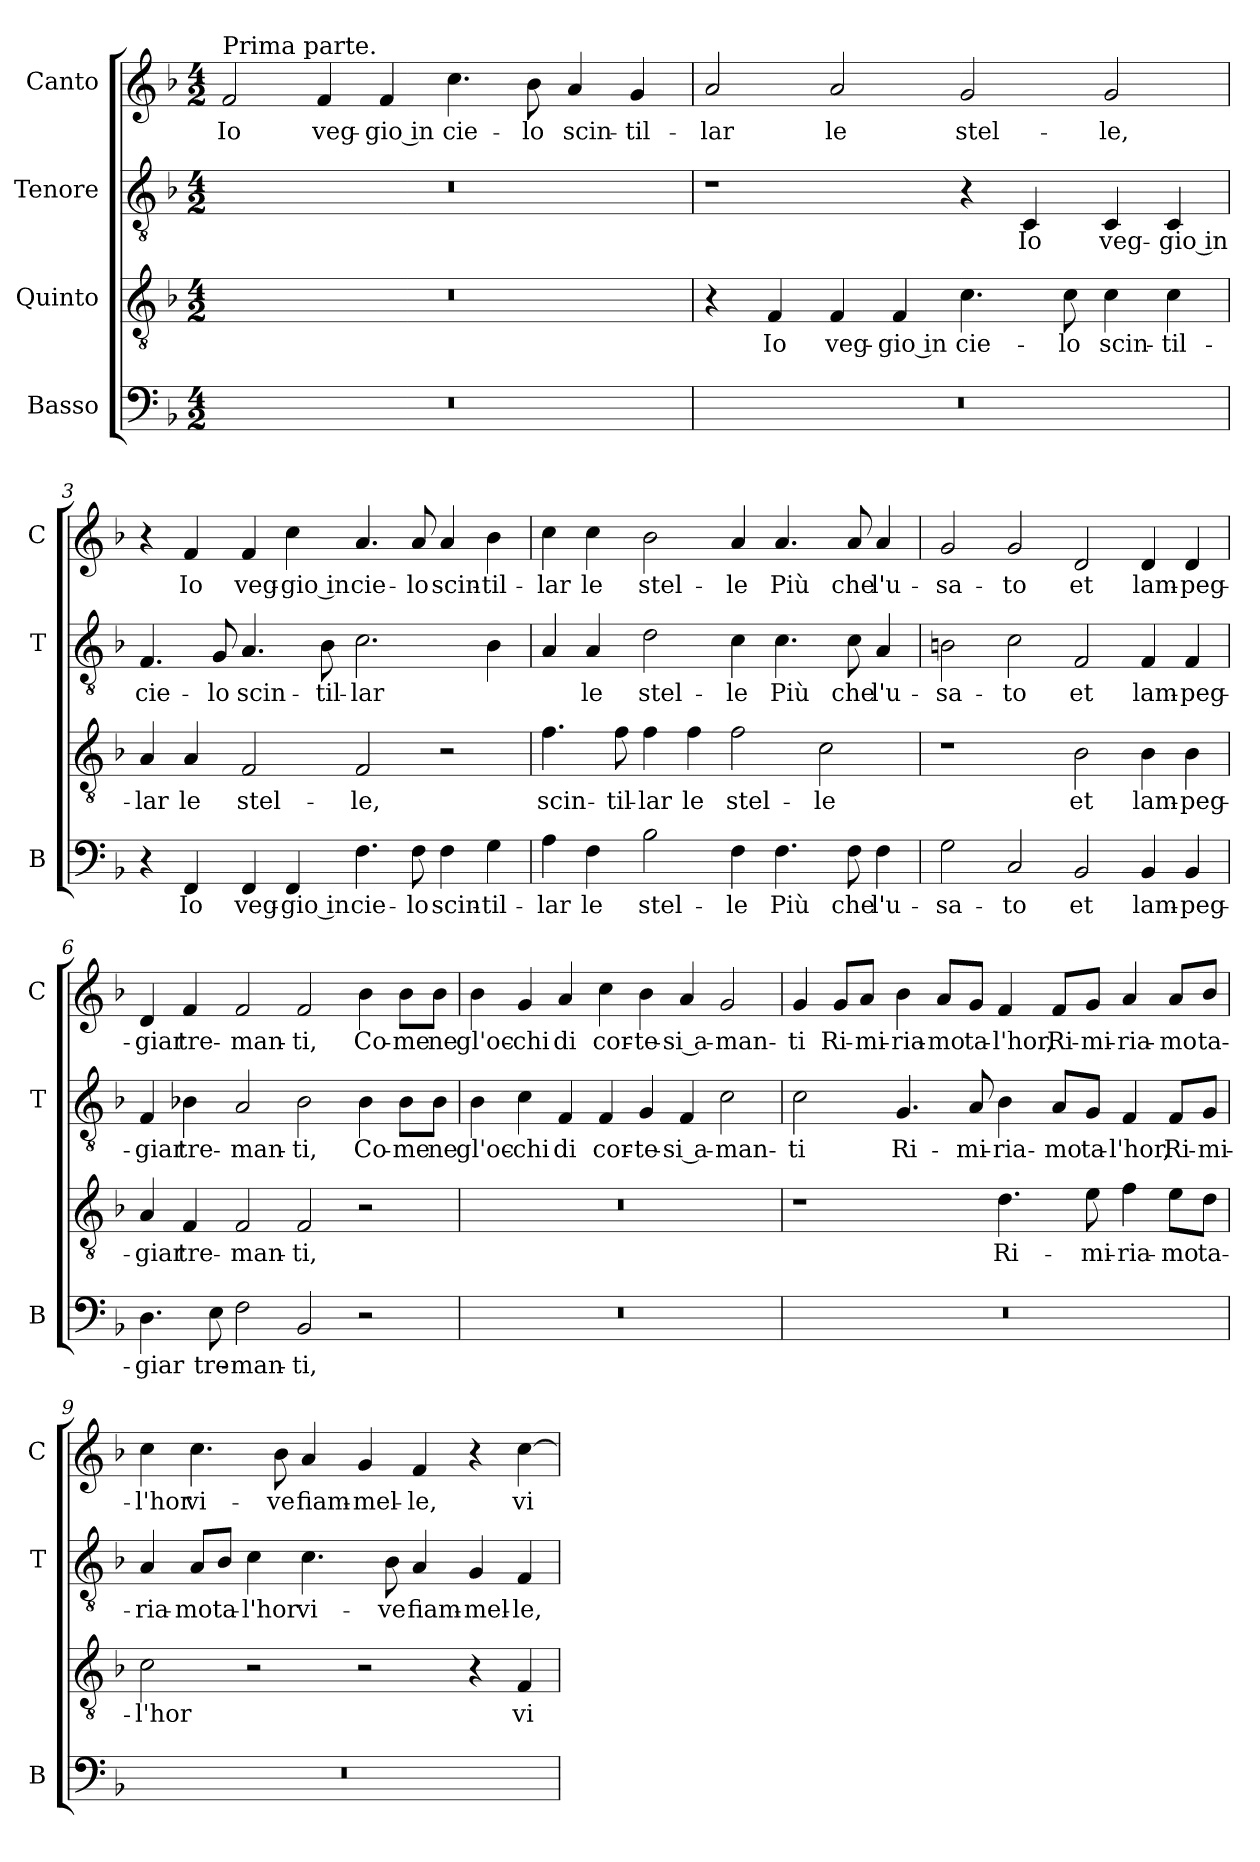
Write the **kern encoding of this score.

**kern	**text	**kern	**text	**kern	**text	**kern	**text
*part4	*part4	*part3	*part3	*part2	*part2	*part1	*part1
*staff4	*staff4	*staff3	*staff3	*staff2	*staff2	*staff1	*staff1
*I"Basso	*	*I"Quinto	*	*I"Tenore	*	*I"Canto	*
*I'B	*	*	*	*I'T	*	*I'C	*
*clefF4	*	*clefGv2	*	*clefGv2	*	*clefG2	*
*k[b-]	*	*k[b-]	*	*k[b-]	*	*k[b-]	*
*M4/2	*	*M4/2	*	*M4/2	*	*M4/2	*
=1	=1	=1	=1	=1	=1	=1	=1
!	!	!	!	!	!	!LO:TX:a:t=Prima parte.	!
0r	.	0r	.	0r	.	2f	Io
.	.	.	.	.	.	4f	veg-
.	.	.	.	.	.	4f	-gio in
.	.	.	.	.	.	4.cc	cie-
.	.	.	.	.	.	8b-	-lo
.	.	.	.	.	.	4a	scin-
.	.	.	.	.	.	4g	-til-
=2	=2	=2	=2	=2	=2	=2	=2
0r	.	4r	.	1r	.	2a	-lar
.	.	4F	Io	.	.	.	.
.	.	4F	veg-	.	.	2a	le
.	.	4F	-gio in	.	.	.	.
.	.	4.c	cie-	4r	.	2g	stel-
.	.	.	.	4C	Io	.	.
.	.	8c	-lo	.	.	.	.
.	.	4c	scin-	4C	veg-	2g	-le,
.	.	4c	-til-	4C	-gio in	.	.
=3	=3	=3	=3	=3	=3	=3	=3
4r	.	4A	-lar	4.F	cie-	4r	.
4FF	Io	4A	le	.	.	4f	Io
.	.	.	.	8G	-lo	.	.
4FF	veg-	2F	stel-	4.A	scin-	4f	veg-
4FF	-gio in	.	.	.	.	4cc	-gio in
.	.	.	.	8B-	-til-	.	.
4.F	cie-	2F	-le,	2.c	-lar	4.a	cie-
8F	-lo	.	.	.	.	8a	-lo
4F	scin-	2r	.	.	.	4a	scin-
4G	-til-	.	.	4B-	.	4b-	-til-
=4	=4	=4	=4	=4	=4	=4	=4
4A	-lar	4.f	scin-	4A	.	4cc	-lar
4F	le	.	.	4A	le	4cc	le
.	.	8f	-til-	.	.	.	.
2B-	stel-	4f	-lar	2d	stel-	2b-	stel-
.	.	4f	le	.	.	.	.
4F	-le	2f	stel-	4c	-le	4a	-le
4.F	Più	.	.	4.c	Più	4.a	Più
.	.	2c	-le	.	.	.	.
8F	che	.	.	8c	che	8a	che
4F	l'u-	.	.	4A	l'u-	4a	l'u-
=5	=5	=5	=5	=5	=5	=5	=5
2G	-sa-	1r	.	2Bn	-sa-	2g	-sa-
2C	-to	.	.	2c	-to	2g	-to
2BB-	et	2B-	et	2F	et	2d	et
4BB-	lam-	4B-	lam-	4F	lam-	4d	lam-
4BB-	-peg-	4B-	-peg-	4F	-peg-	4d	-peg-
=6	=6	=6	=6	=6	=6	=6	=6
4.D	-giar	4A	-giar	4F	-giar	4d	-giar
.	.	4F	tre-	4B-X	tre-	4f	tre-
8E	tre-	.	.	.	.	.	.
2F	-man-	2F	-man-	2A	-man-	2f	-man-
2BB-	-ti,	2F	-ti,	2B-	-ti,	2f	-ti,
2r	.	2r	.	4B-	Co-	4b-	Co-
.	.	.	.	8B-\L	-me	8b-\L	-me
.	.	.	.	8B-\J	ne	8b-\J	ne
=7	=7	=7	=7	=7	=7	=7	=7
0r	.	0r	.	4B-	gl'oc-	4b-	gl'oc-
.	.	.	.	4c	-chi	4g	-chi
.	.	.	.	4F	di	4a	di
.	.	.	.	4F	cor-	4cc	cor-
.	.	.	.	4G	-te-	4b-	-te-
.	.	.	.	4F	-si a-	4a	-si a-
.	.	.	.	2c	-man-	2g	-man-
=8	=8	=8	=8	=8	=8	=8	=8
0r	.	1r	.	2c	-ti	4g	-ti
.	.	.	.	.	.	8g/L	Ri-
.	.	.	.	.	.	8a/J	-mi-
.	.	.	.	4.G	Ri-	4b-	-ria-
.	.	.	.	.	.	8a/L	-mo
.	.	.	.	8A	-mi-	8g/J	ta-
.	.	4.d	Ri-	4B-	-ria-	4f	-l'hor,
.	.	.	.	8A/L	-mo	8f/L	Ri-
.	.	8e	-mi-	8G/J	ta-	8g/J	-mi-
.	.	4f	-ria-	4F	-l'hor,	4a	-ria-
.	.	8e\L	-mo	8F/L	Ri-	8a/L	-mo
.	.	8d\J	ta-	8G/J	-mi-	8b-/J	ta-
=9	=9	=9	=9	=9	=9	=9	=9
0r	.	2c	-l'hor	4A	-ria-	4cc	-l'hor
.	.	.	.	8A/L	-mo	4.cc	vi-
.	.	.	.	8B-/J	ta-	.	.
.	.	2r	.	4c	-l'hor	.	.
.	.	.	.	.	.	8b-	-ve
.	.	.	.	4.c	vi-	4a	fiam-
.	.	2r	.	.	.	4g	-mel-
.	.	.	.	8B-	-ve	.	.
.	.	.	.	4A	fiam-	4f	-le,
.	.	4r	.	4G	-mel-	4r	.
.	.	4F	vi-	4F	-le,	[4cc	vi-
=	=	=	=	=	=	=	=
*-	*-	*-	*-	*-	*-	*-	*-
